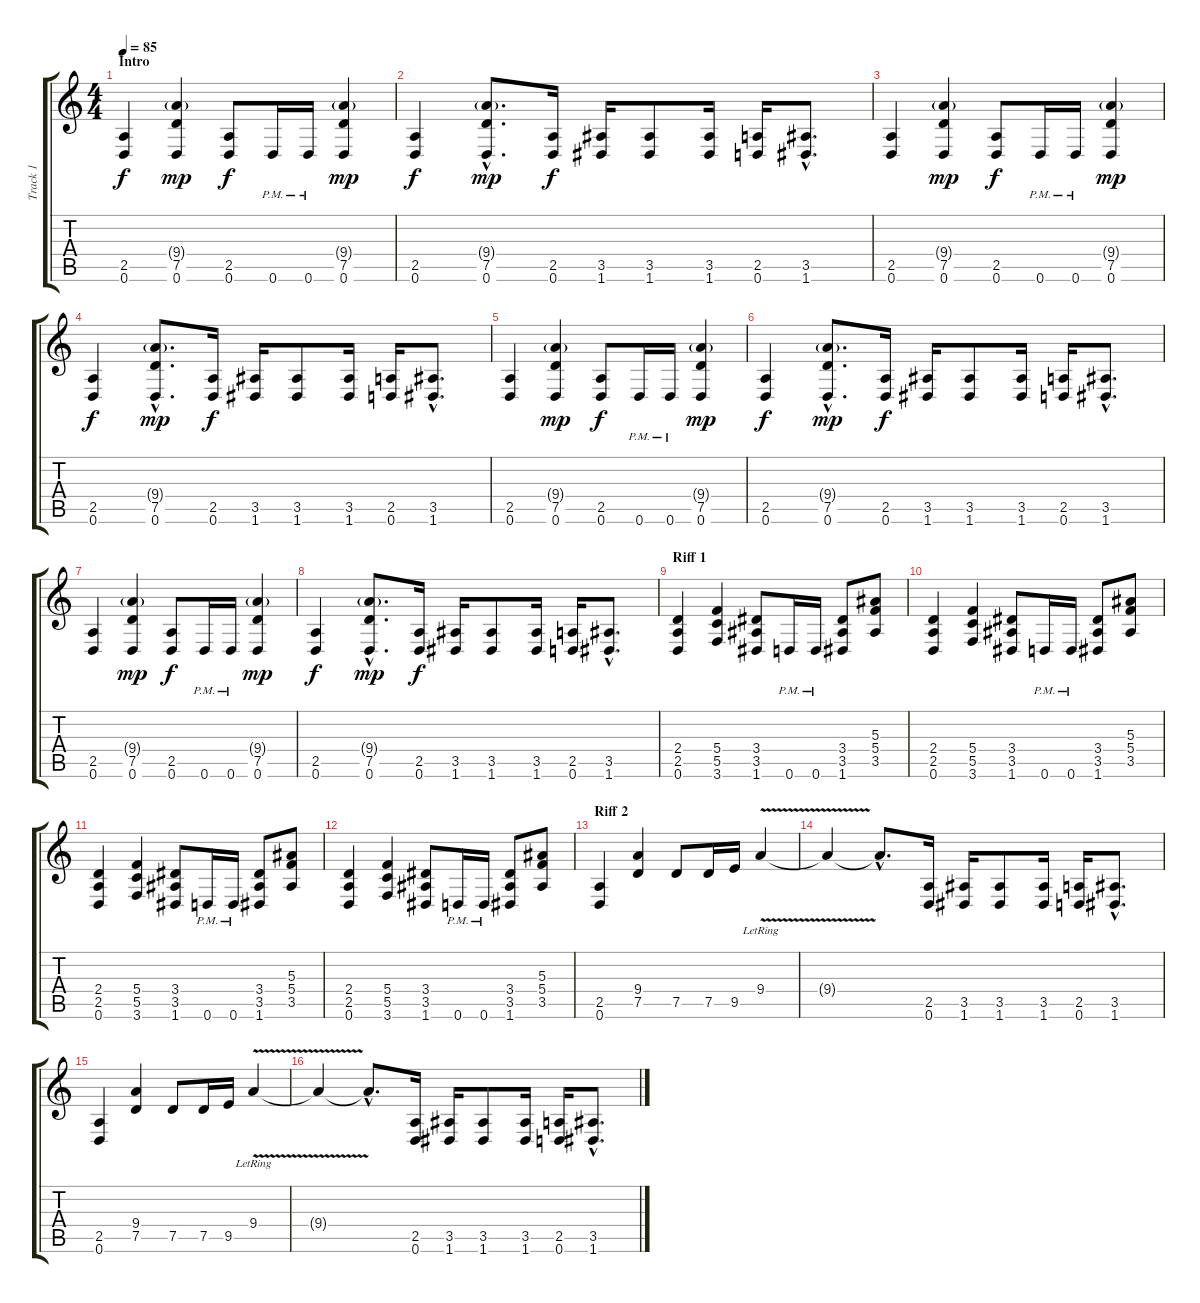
\track ("Track 1" "Track 1") {instrument distortionguitar}
\staff {score tabs}
\tuning (D4 A3 F3 C3 G2 D2) {hide}
\ts (4 4)
\section ("" "Intro")
\tempo 85
\clef g2
\ks c
(2.5 0.6).4{dy f instrument distortionguitar} (9.4{g} 7.5 0.6).4{dy mp} (2.5 0.6).8{dy f} 0.6{pm}.16 0.6{pm}.16 (9.4{g} 7.5 0.6).4{dy mp} |
(2.5 0.6).4{dy f} (9.4{g hac} 7.5{hac} 0.6{hac}).8{d dy mp} (2.5 0.6).16{dy f} (3.5 1.6).16 (3.5 1.6).8 (3.5 1.6).16 (2.5 0.6).16 (3.5{hac} 1.6{hac}).8{d} |
(2.5 0.6).4 (9.4{g} 7.5 0.6).4{dy mp} (2.5 0.6).8{dy f} 0.6{pm}.16 0.6{pm}.16 (9.4{g} 7.5 0.6).4{dy mp} |
(2.5 0.6).4{dy f} (9.4{g hac} 7.5{hac} 0.6{hac}).8{d dy mp} (2.5 0.6).16{dy f} (3.5 1.6).16 (3.5 1.6).8 (3.5 1.6).16 (2.5 0.6).16 (3.5{hac} 1.6{hac}).8{d} |
(2.5 0.6).4 (9.4{g} 7.5 0.6).4{dy mp} (2.5 0.6).8{dy f} 0.6{pm}.16 0.6{pm}.16 (9.4{g} 7.5 0.6).4{dy mp} |
(2.5 0.6).4{dy f} (9.4{g hac} 7.5{hac} 0.6{hac}).8{d dy mp} (2.5 0.6).16{dy f} (3.5 1.6).16 (3.5 1.6).8 (3.5 1.6).16 (2.5 0.6).16 (3.5{hac} 1.6{hac}).8{d} |
(2.5 0.6).4 (9.4{g} 7.5 0.6).4{dy mp} (2.5 0.6).8{dy f} 0.6{pm}.16 0.6{pm}.16 (9.4{g} 7.5 0.6).4{dy mp} |
(2.5 0.6).4{dy f} (9.4{g hac} 7.5{hac} 0.6{hac}).8{d dy mp} (2.5 0.6).16{dy f} (3.5 1.6).16 (3.5 1.6).8 (3.5 1.6).16 (2.5 0.6).16 (3.5{hac} 1.6{hac}).8{d} |
\section ("" "Riff 1")
(2.4 2.5 0.6).4 (5.4 5.5 3.6).4 (3.4 3.5 1.6).8 0.6{pm}.16 0.6{pm}.16 (3.4 3.5 1.6).8 (5.3 5.4 3.5).8 |
(2.4 2.5 0.6).4 (5.4 5.5 3.6).4 (3.4 3.5 1.6).8 0.6{pm}.16 0.6{pm}.16 (3.4 3.5 1.6).8 (5.3 5.4 3.5).8 |
(2.4 2.5 0.6).4 (5.4 5.5 3.6).4 (3.4 3.5 1.6).8 0.6{pm}.16 0.6{pm}.16 (3.4 3.5 1.6).8 (5.3 5.4 3.5).8 |
(2.4 2.5 0.6).4 (5.4 5.5 3.6).4 (3.4 3.5 1.6).8 0.6{pm}.16 0.6{pm}.16 (3.4 3.5 1.6).8 (5.3 5.4 3.5).8 |
\section ("" "Riff 2")
(2.5 0.6).4 (9.4 7.5).4 7.5.8 7.5.16 9.5.16 9.4{v lr}.4 |
9.4{t}.4 9.4{hac t}.8{d} (2.5 0.6).16 (3.5 1.6).16 (3.5 1.6).8 (3.5 1.6).16 (2.5 0.6).16 (3.5{hac} 1.6{hac}).8{d} |
(2.5 0.6).4 (9.4 7.5).4 7.5.8 7.5.16 9.5.16 9.4{v lr}.4 |
9.4{t}.4 9.4{hac t}.8{d} (2.5 0.6).16 (3.5 1.6).16 (3.5 1.6).8 (3.5 1.6).16 (2.5 0.6).16 (3.5{hac} 1.6{hac}).8{d}
